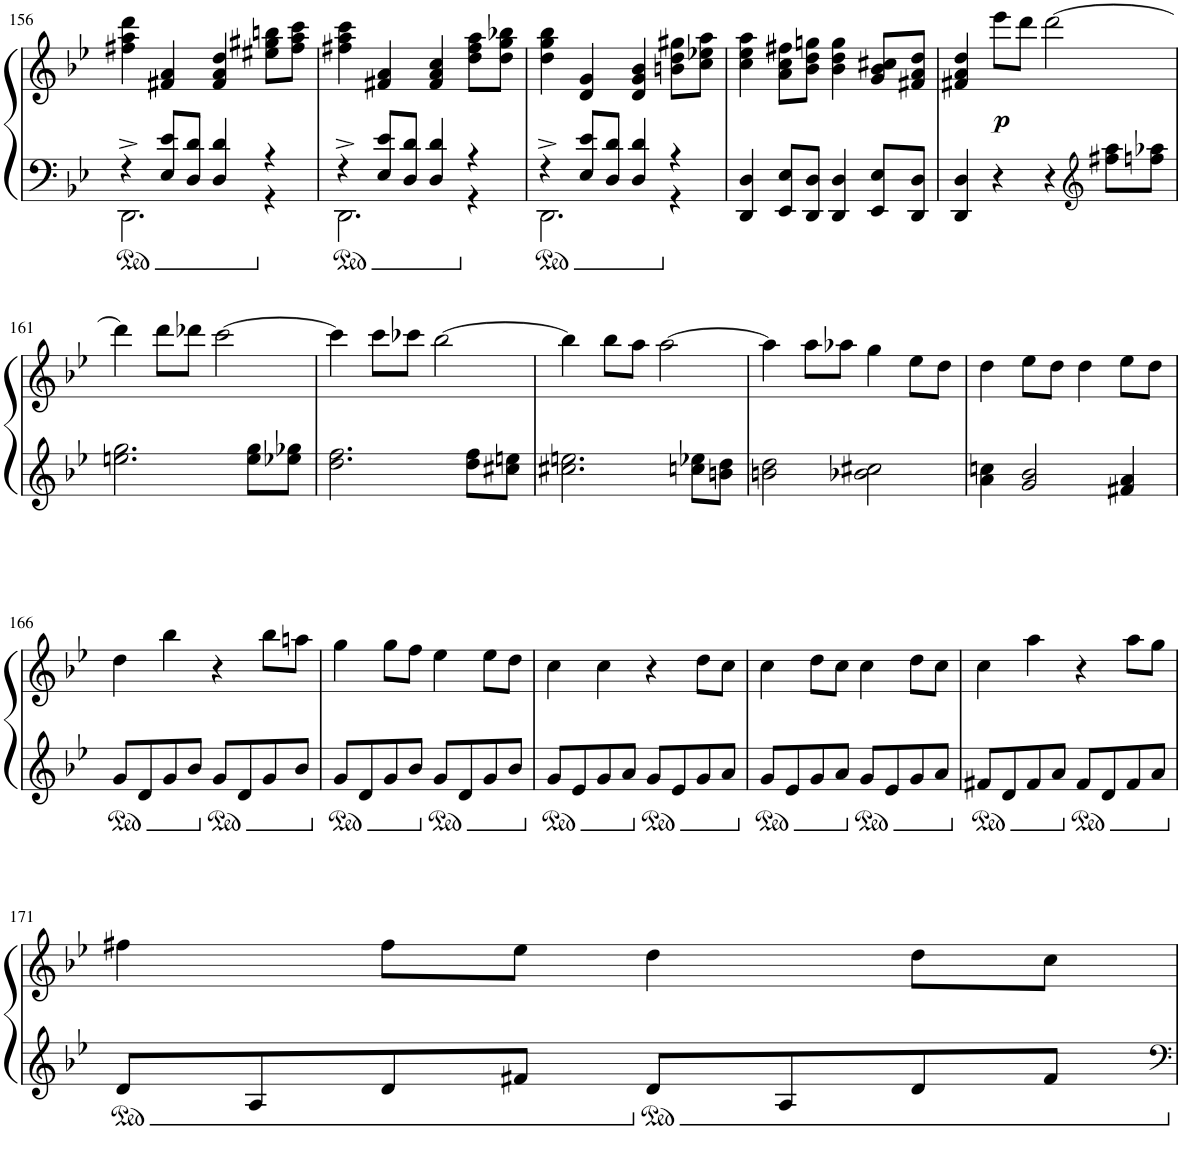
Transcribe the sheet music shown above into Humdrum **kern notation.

**kern	**kern	**dynam
*part1	*part1	*part1
*staff2	*staff1	*staff1/2
*I"ピアノ	*	*
!!LO:PB:g=z
*clefF4	*clefG2	*
*k[b-e-]	*k[b-e-]	*
*M2/2	*M2/2	*
*met(c|)	*met(c|)	*
=156	=156	=156
*^	*	*
4r	2.DD^>\	4ff#X\ 4aa\ 4ddd\	.
8E-/ 8e-/L	.	4f#X/ 4a/	.
8D/ 8d/J	.	.	.
4D/ 4d/	.	4f#/ 4a/ 4dd/	.
4r	4r	8ee#X\ 8gg#X\ 8bbn\L	.
.	.	8ff#\ 8aa\ 8ccc\J	.
=157	=157	=157	=157
4r	2.DD^>\	4ff#X\ 4aa\ 4ccc\	.
8E-/ 8e-/L	.	4f#X/ 4a/	.
8D/ 8d/J	.	.	.
4D/ 4d/	.	4f#/ 4a/ 4cc/	.
4r	4r	8dd\ 8ff#\ 8aa\L	.
.	.	8dd\ 8gg\ 8bb-X\J	.
=158	=158	=158	=158
4r	2.DD^>\	4dd\ 4gg\ 4bb-\	.
8E-/ 8e-/L	.	4d/ 4g/	.
8D/ 8d/J	.	.	.
4D/ 4d/	.	4d/ 4g/ 4b-/	.
4r	4r	8bn\ 8dd\ 8gg#X\L	.
.	.	8cc\ 8ee-X\ 8aa\J	.
*v	*v	*	*
=159	=159	=159
4DD/ 4D/	4cc\ 4ee-\ 4aa\	.
8EE-/ 8E-/L	8a\ 8cc\ 8ff#X\L	.
8DD/ 8D/J	8b-\ 8dd\ 8ggn\J	.
4DD/ 4D/	4b-\ 4dd\ 4gg\	.
8EE-/ 8E-/L	8g/ 8b-/ 8cc#X/L	.
8DD/ 8D/J	8f#X/ 8a/ 8dd/J	.
=160	=160	=160
4DD/ 4D/	4f#X/ 4a/ 4dd/	.
!	!	!LO:DY:a=2
4r	8eee-\L	p
.	8ddd\J	.
4r	[2ddd\	.
*clefG2	*	*
8ff#X\ 8aa\L	.	.
8ffn\ 8aa-X\J	.	.
!!LO:LB:g=z
=161	=161	=161
2.een\ 2.gg\	4ddd\]	.
.	8ddd\L	.
.	8ddd-X\J	.
.	[2ccc\	.
8ee\ 8gg\L	.	.
8ee-X\ 8gg-X\J	.	.
=162	=162	=162
2.dd\ 2.ff\	4ccc\]	.
.	8ccc\L	.
.	8ccc-X\J	.
.	[2bb-\	.
8dd\ 8ff\L	.	.
8cc#X\ 8een\J	.	.
=163	=163	=163
2.cc#X\ 2.een\	4bb-\]	.
.	8bb-\L	.
.	8aa\J	.
.	[2aa\	.
8ccn\ 8ee-X\L	.	.
8bn\ 8dd\J	.	.
=164	=164	=164
2bn\ 2dd\	4aa\]	.
.	8aa\L	.
.	8aa-X\J	.
2b-X\ 2cc#X\	4gg\	.
.	8ee-\L	.
.	8dd\J	.
=165	=165	=165
4a\ 4ccn\	4dd\	.
2g/ 2b-/	8ee-\L	.
.	8dd\J	.
.	4dd\	.
4f#X/ 4a/	8ee-\L	.
.	8dd\J	.
!!LO:LB:g=z
=166	=166	=166
8g/L	4dd\	.
8d/	.	.
8g/	4bb-\	.
8b-/J	.	.
8g/L	4r	.
8d/	.	.
8g/	8bb-\L	.
8b-/J	8aan\J	.
=167	=167	=167
8g/L	4gg\	.
8d/	.	.
8g/	8gg\L	.
8b-/J	8ff\J	.
8g/L	4ee-\	.
8d/	.	.
8g/	8ee-\L	.
8b-/J	8dd\J	.
=168	=168	=168
8g/L	4cc\	.
8e-/	.	.
8g/	4cc\	.
8a/J	.	.
8g/L	4r	.
8e-/	.	.
8g/	8dd\L	.
8a/J	8cc\J	.
=169	=169	=169
8g/L	4cc\	.
8e-/	.	.
8g/	8dd\L	.
8a/J	8cc\J	.
8g/L	4cc\	.
8e-/	.	.
8g/	8dd\L	.
8a/J	8cc\J	.
=170	=170	=170
8f#X/L	4cc\	.
8d/	.	.
8f#/	4aa\	.
8a/J	.	.
8f#/L	4r	.
8d/	.	.
8f#/	8aa\L	.
8a/J	8gg\J	.
!!LO:LB:g=z
=171	=171	=171
8d/L	4ff#X\	.
8A/	.	.
8d/	8ff#\L	.
8f#X/J	8ee-\J	.
8d/L	4dd\	.
8A/	.	.
8d/	8dd\L	.
8f#/J	8cc\J	.
=	=	=
*-	*-	*-
